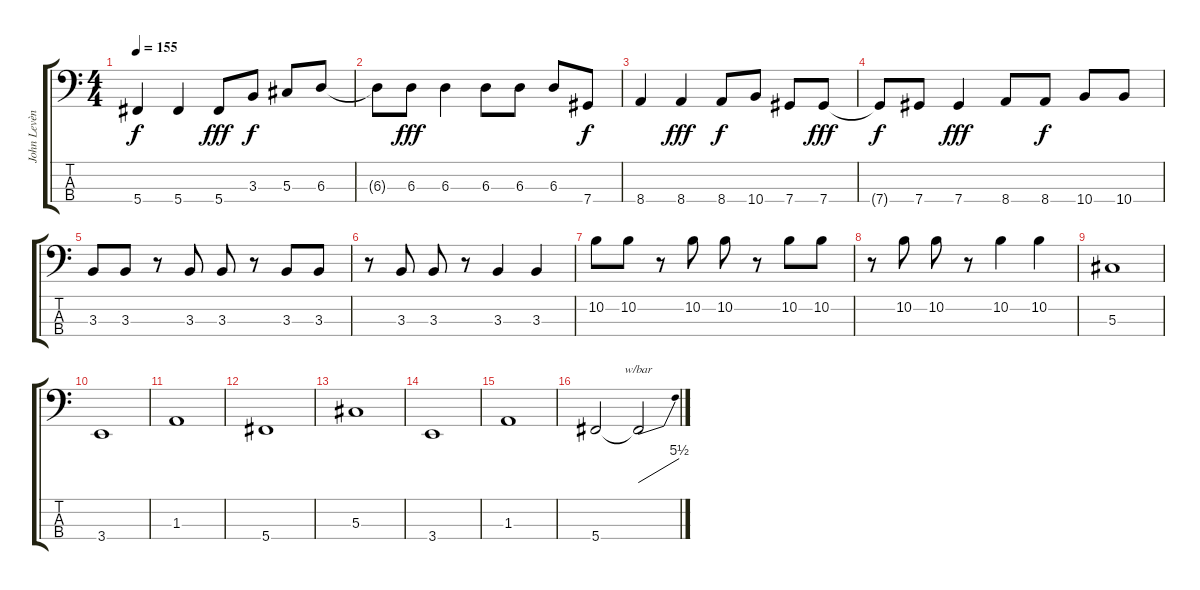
\track ("John Levèn" "John Levèn") {instrument electricbasspick}
\staff {score tabs}
\tuning (Gb2 Db2 Ab1 Db1) {hide}
\ts (4 4)
\tempo 155
\clef f4
\ks c
5.4.4{dy f} 5.4.4 5.4.8{dy fff} 3.3.8{dy f} 5.3.8 6.3.8 |
6.3{t}.8 6.3.8{dy fff} 6.3.4 6.3.8 6.3.8 6.3.8 7.4.8{dy f} |
8.4.4 8.4.4{dy fff} 8.4.8{dy f} 10.4.8 7.4.8 7.4.8{dy fff} |
7.4{t}.8{dy f} 7.4.8 7.4.4{dy fff} 8.4.8 8.4.8{dy f} 10.4.8 10.4.8 |
3.3.8 3.3.8 r.8 3.3.8 3.3.8 r.8 3.3.8 3.3.8 |
r.8 3.3.8 3.3.8 r.8 3.3.4 3.3.4 |
10.2.8 10.2.8 r.8 10.2.8 10.2.8 r.8 10.2.8 10.2.8 |
r.8 10.2.8 10.2.8 r.8 10.2.4 10.2.4 |
5.3.1 |
3.4.1 |
1.3.1 |
5.4.1 |
5.3.1 |
3.4.1 |
1.3.1 |
5.4.2 5.4{t}.2{tbe (dive default 0 0 60 22)}
